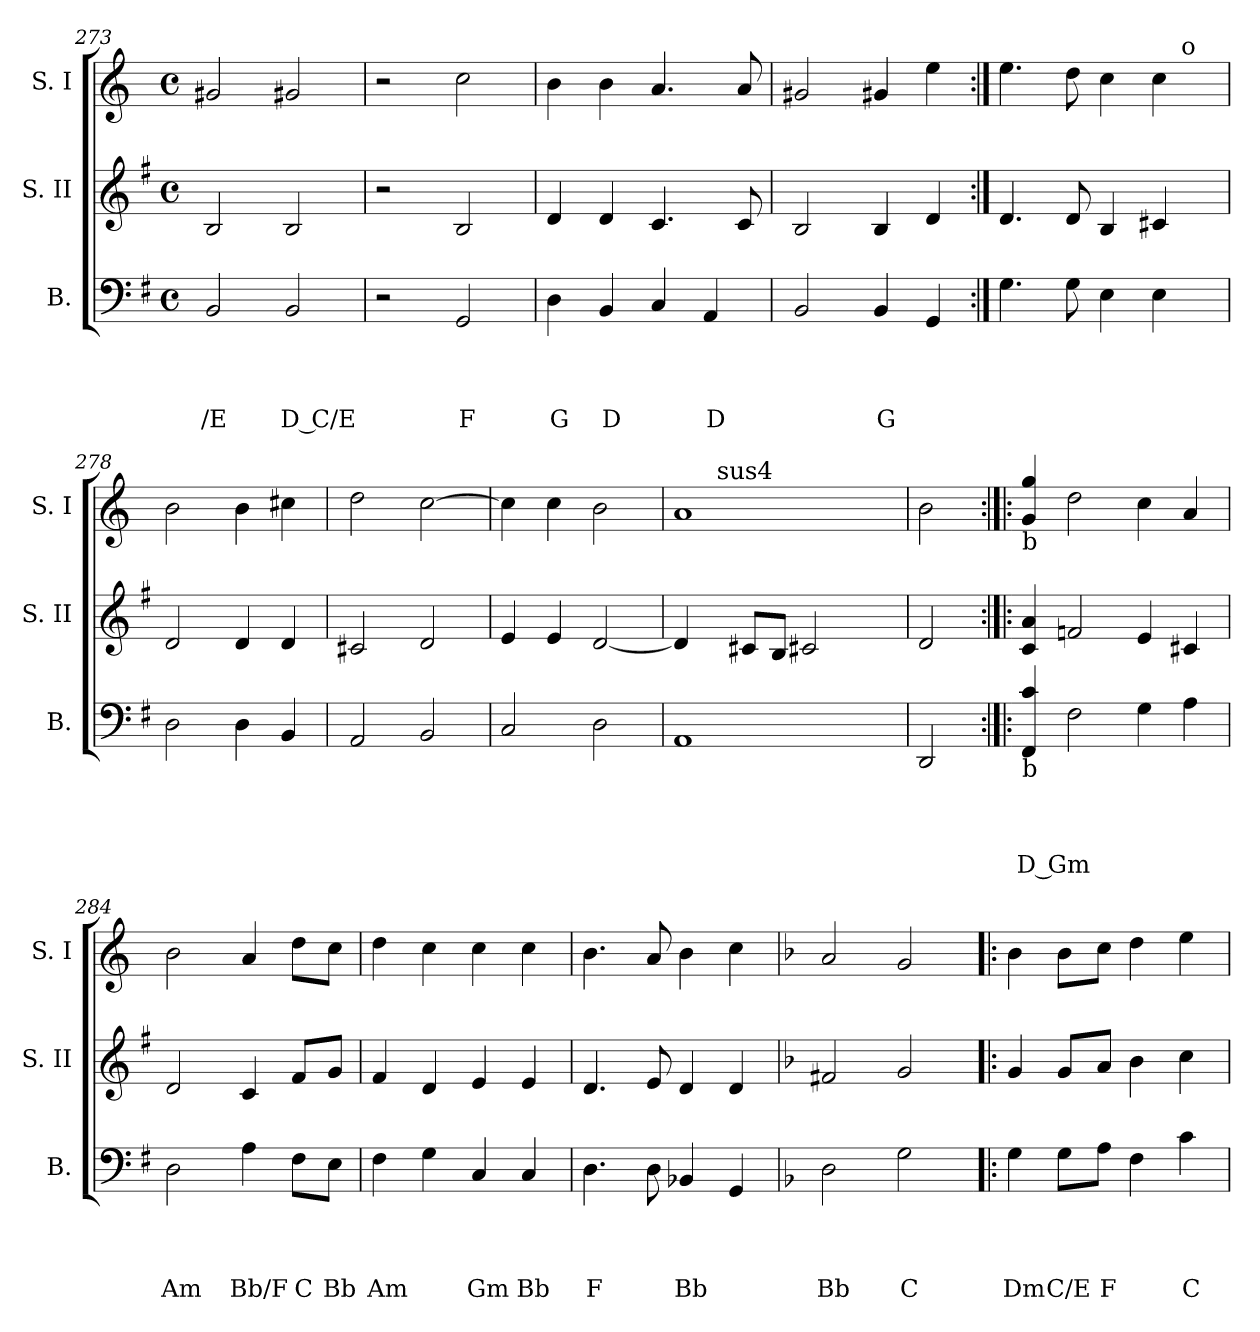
**kern	**text	**text	**text	**text	**kern	**kern
*part3	*part3	*part3	*part3	*part3	*part2	*part1
*staff3	*staff3	*staff3	*staff3	*staff3	*staff2	*staff1
*I"B.	*	*	*	*	*I"S. II	*I"S. I
*I'B.	*	*	*	*	*I'S. II	*I'S. I
*clefF4	*	*	*	*	*clefG2	*clefG2
*ITrd-3c-5	*	*	*	*	*ITrd-3c-5	*
*k[]	*	*	*	*	*k[]	*k[]
*C:	*	*	*	*	*C:	*C:
*M4/4	*	*	*	*	*M4/4	*M4/4
*met(c)	*	*	*	*	*met(c)	*met(c)
=273	=273	=273	=273	=273	=273	=273
!	!	!	!	!LO:LY:b	!	!
2E</	.	.	.	/E	2e/	2g#X/
!	!	!	!	!LO:LY:b	!	!
2E/	.	.	.	D C/E	2e/	2g#X/
=274	=274	=274	=274	=274	=274	=274
2r	.	.	.	.	2r	2r
!	!	!	!	!LO:LY:b	!	!
2C/	.	.	.	F	2e/	2cc\
=275	=275	=275	=275	=275	=275	=275
!	!	!	!	!LO:LY:b	!	!
4G\	.	.	.	G	4g/	4b\
!	!	!	!	!LO:LY:b	!	!
4E/	.	.	.	D	4g/	4b\
4F/	.	.	.	.	4.f/	4.a/
!	!	!	!	!LO:LY:b	!	!
4D/	.	.	.	D	.	.
.	.	.	.	.	8f/	8a/
=276	=276	=276	=276	=276	=276	=276
2E/	.	.	.	.	2e/	2g#X/
!	!	!	!	!LO:LY:b	!	!
4E/	.	.	.	G	4e/	4g#X/
4C/	.	.	.	.	4g/	4ee\
!!LO:LB:g=z
=277:|!	=277:|!	=277:|!	=277:|!	=277:|!	=277:|!	=277:|!
*	*	*	*	*	*	*^
4.c\	.	.	.	.	4.g/	4.ee\	2ryy
8c\	.	.	.	.	8g/	8dd\	.
4A\	.	.	.	.	4e/	4cc\	4ryy
4A\	.	.	.	.	4f#X/	4cc\	16.ryy
!	!	!	!	!	!	!	!LO:TX:a:t=o
.	.	.	.	.	.	.	8ryy
.	.	.	.	.	.	.	32ryy
*	*	*	*	*	*	*v	*v
=278	=278	=278	=278	=278	=278	=278
2G\	.	.	.	.	2g/	2b\
4G\	.	.	.	.	4g/	4b\
4E/	.	.	.	.	4g/	4cc#X\
=279	=279	=279	=279	=279	=279	=279
2D/	.	.	.	.	2f#X/	2dd\
2E/	.	.	.	.	2g/	[>2cc\
=280	=280	=280	=280	=280	=280	=280
2F/	.	.	.	.	4a/	4cc\]
.	.	.	.	.	4a/	4cc\
2G\	.	.	.	.	[<2g/	2b\
=281	=281	=281	=281	=281	=281	=281
*	*	*	*	*	*	*^
1D	.	.	.	.	4g/]	1a	8ryy
.	.	.	.	.	.	.	32ryy
!	!	!	!	!	!	!	!LO:TX:a:t=sus4
.	.	.	.	.	.	.	2ryy
.	.	.	.	.	8f#X/L	.	.
.	.	.	.	.	8e/J	.	.
.	.	.	.	.	2f#X/	.	.
.	.	.	.	.	.	.	4ryy
.	.	.	.	.	.	.	16.ryy
*	*	*	*	*	*	*v	*v
=282	=282	=282	=282	=282	=282	=282
2GG/	.	.	.	.	2g/	2b\
!!LO:PB:g=z
=283:|!|:	=283:|!|:	=283:|!|:	=283:|!|:	=283:|!|:	=283:|!|:	=283:|!|:
!	!	!	!	!	!	!LO:TX:b:t=b
!LO:TX:b:t=b	!	!	!	!	!	!
!	!	!	!	!LO:LY:b:rj	!	!
4BB/ 4f/	.	.	.	D Gm	4f/ 4dd/	4g/ 4gg/
2B\	.	.	.	.	2b-X/	2dd\
4c\	.	.	.	.	4a/	4cc\
4d\	.	.	.	.	4f#X/	4a/
=284	=284	=284	=284	=284	=284	=284
!	!	!	!	!LO:LY:b	!	!
2G\	.	.	.	Am	2g/	2b\
!	!	!	!	!LO:LY:b	!	!
4d\	.	.	.	Bb/F	4f/	4a/
!	!	!	!	!LO:LY:b	!	!
8B\L	.	.	.	C	8b/L	8dd\L
!	!	!	!	!LO:LY:b	!	!
8A\J	.	.	.	Bb	8cc/J	8cc\J
=285	=285	=285	=285	=285	=285	=285
!	!	!	!	!LO:LY:b	!	!
4B\	.	.	.	Am	4b/	4dd\
4c\	.	.	.	.	4g/	4cc\
!	!	!	!	!LO:LY:b	!	!
4F/	.	.	.	Gm	4a/	4cc\
!	!	!	!	!LO:LY:b	!	!
4F/	.	.	.	Bb	4a/	4cc\
=286	=286	=286	=286	=286	=286	=286
!	!	!	!	!LO:LY:b	!	!
4.G\	.	.	.	F	4.g/	4.b\
8G\	.	.	.	.	8a/	8a/
!	!	!	!	!LO:LY:b	!	!
4E-X/	.	.	.	Bb	4g/	4b\
4C/	.	.	.	.	4g/	4cc\
!!LO:LB:g=z
=287	=287	=287	=287	=287	=287	=287
*k[b-e-]	*	*	*	*	*k[b-e-]	*k[b-]
*B-:	*	*	*	*	*B-:	*F:
!	!	!	!	!LO:LY:b	!	!
2G\	.	.	.	Bb	2bn/	2a/
!	!	!	!	!LO:LY:b	!	!
2c\	.	.	.	C	2cc/	2g/
=288!|:	=288!|:	=288!|:	=288!|:	=288!|:	=288!|:	=288!|:
!	!	!	!	!LO:LY:b	!	!
4c\	.	.	.	Dm	4cc/	4b-\
!	!	!	!	!LO:LY:b	!	!
8c\L	.	.	.	C/E	8cc/L	8b-\L
!	!	!	!	!LO:LY:b	!	!
8d\J	.	.	.	F	8dd/J	8cc\J
4B-\	.	.	.	.	4ee-\	4dd\
!	!	!	!	!LO:LY:b	!	!
4f\	.	.	.	C	4ff\	4ee\
=	=	=	=	=	=	=
*-	*-	*-	*-	*-	*-	*-
